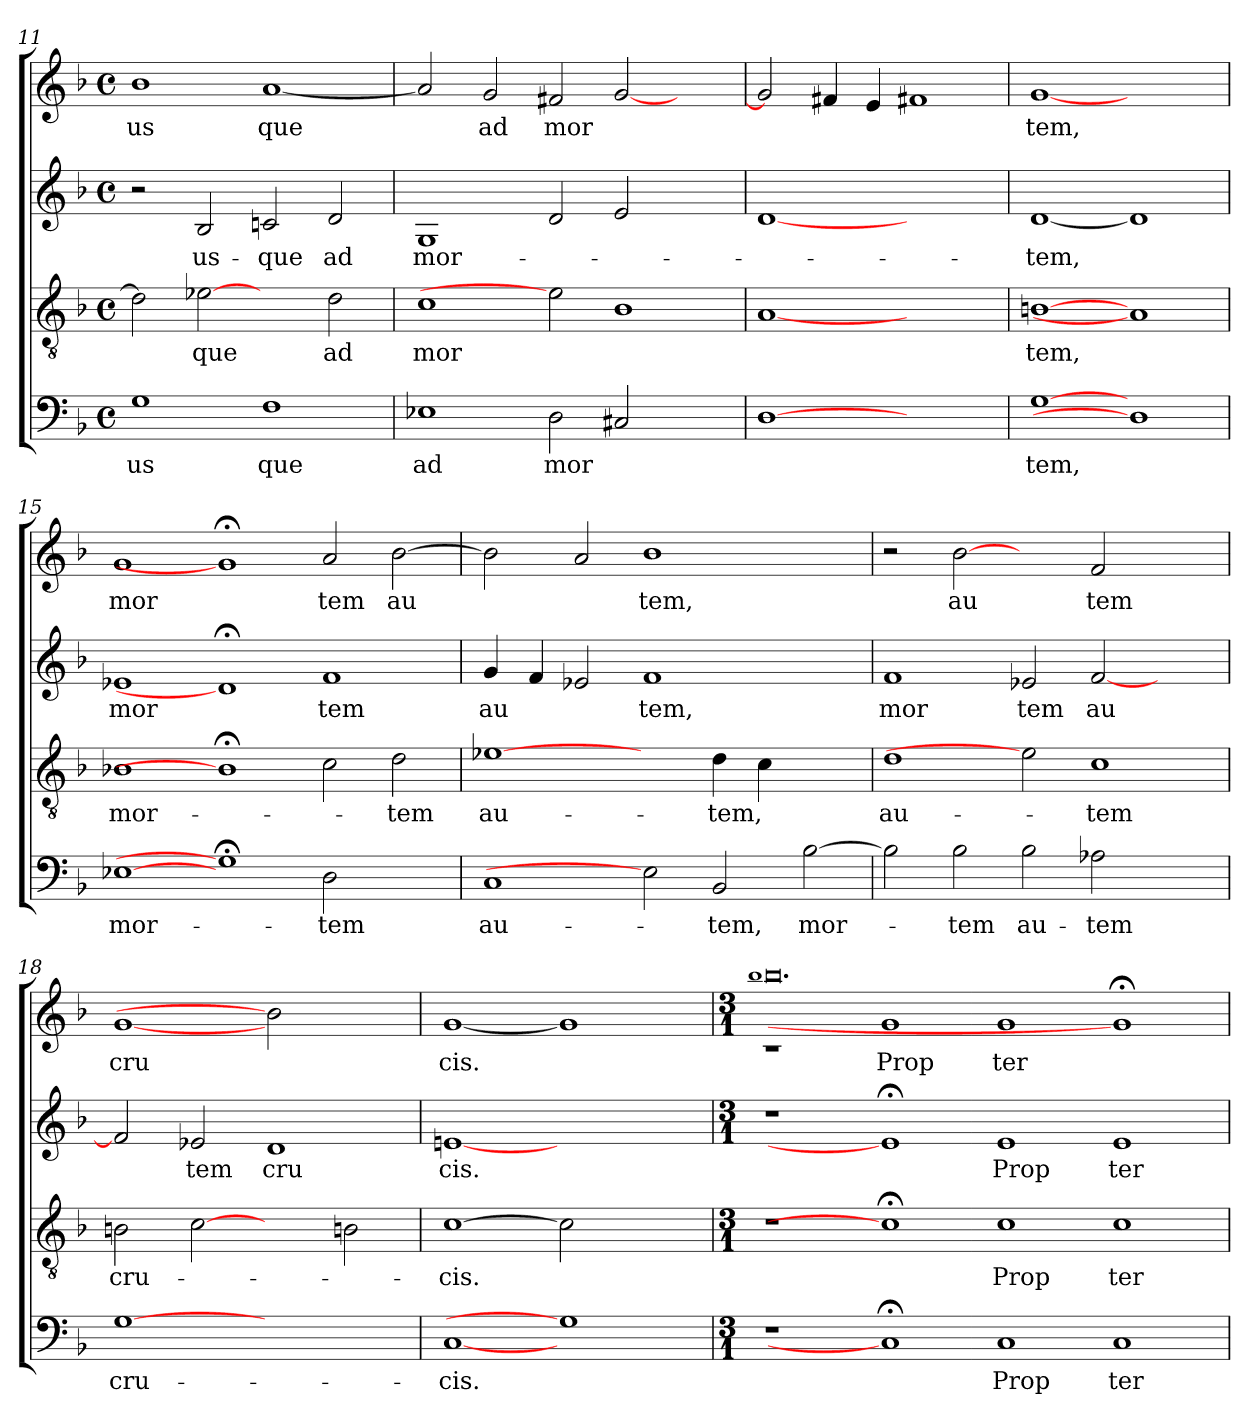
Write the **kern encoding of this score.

**kern	**text	**kern	**text	**kern	**text	**kern	**text
*part4	*part4	*part3	*part3	*part2	*part2	*part1	*part1
*staff4	*staff4	*staff3	*staff3	*staff2	*staff2	*staff1	*staff1
*clefF4	*	*clefGv2	*	*clefG2	*	*clefG2	*
*k[b-]	*	*k[b-]	*	*k[b-]	*	*k[b-]	*
*F:	*	*F:	*	*F:	*	*F:	*
*M4/4	*	*M4/4	*	*M4/4	*	*M4/4	*
*met(c)	*	*met(c)	*	*met(c)	*	*met(c)	*
=11	=11	=11	=11	=11	=11	=11	=11
!	!LO:LY:b	!	!	!	!	!	!LO:LY:b
1G	us	2d\]	.	2r	.	1b-	us
!	!	!	!LO:LY:b	!	!LO:LY:b	!	!
.	.	[2e-X	que	2B-/	us-	.	.
!	!LO:LY:b	!	!	!	!LO:LY:b	!	!LO:LY:b
1F	que	2ryy	.	2cn/	-que	[<1a	que
!	!	!	!LO:LY:b	!	!LO:LY:b	!	!
.	.	2d\	ad	2d/	ad	.	.
=12	=12	=12	=12	=12	=12	=12	=12
!	!LO:LY:b	!	!LO:LY:b	!	!LO:LY:b	!	!
1E-X	ad	1c	mor	1G	mor-	2a/]	.
!	!	!	!	!	!	!	!LO:LY:b
.	.	.	.	.	.	2g/	ad
!	!LO:LY:b	!	!	!	!	!	!LO:LY:b
2D\	mor	2e-]	.	2d/	.	2f#X/	mor
2C#X/	.	1B-	.	2e/	.	[<2g/	.
2ryy	.	.	.	2ryy	.	2ryy	.
!!LO:LB:g=z
=13	=13	=13	=13	=13	=13	=13	=13
[1D	.	[1A	.	[1d	.	2g/]	.
.	.	.	.	.	.	4f#X/	.
.	.	.	.	.	.	4e/	.
1ryy	.	1ryy	.	1ryy	.	1f#X	.
=14	=14	=14	=14	=14	=14	=14	=14
!	!LO:LY:b	!	!LO:LY:b	!	!LO:LY:b	!	!LO:LY:b
[1G	tem,	[1Bn	tem,	[1d	-tem,	[1g	tem,
1D]	.	1A]	.	1d]	.	1ryy	.
=15	=15	=15	=15	=15	=15	=15	=15
!	!LO:LY:b	!	!LO:LY:b	!	!LO:LY:b	!	!LO:LY:b
[1E-X	mor-	1B-X	mor-	1e-X	mor	1g	mor
1G;<]	.	1B;<]	.	1d;]	.	1g;]	.
!	!LO:LY:b	!	!	!	!LO:LY:b	!	!LO:LY:b
2D\	-tem	2c\	.	1f	tem	2a/	tem
!	!	!	!LO:LY:b	!	!	!	!LO:LY:b
2ryy	.	2d\	-tem	.	.	[>2b-\	au
=16	=16	=16	=16	=16	=16	=16	=16
!	!LO:LY:b	!	!LO:LY:b	!	!LO:LY:b	!	!
1C	au-	[1e-X	au-	4g/	au	2b-\]	.
.	.	.	.	4f/	.	.	.
.	.	.	.	2e-X/	.	2a/	.
!	!	!	!	!	!LO:LY:b	!	!LO:LY:b
2E-]	.	2ryy	.	1f	tem,	1b-	tem,
!	!LO:LY:b	!	!LO:LY:b	!	!	!	!
2BB-/	-tem,	4d\	-tem,	.	.	.	.
.	.	4c\	.	.	.	.	.
!	!LO:LY:b	!	!	!	!	!	!
[>2B-\	mor-	2ryy	.	2ryy	.	2ryy	.
=17	=17	=17	=17	=17	=17	=17	=17
!	!	!	!LO:LY:b	!	!LO:LY:b	!	!
2B-\]	.	1d	au-	1f	mor	2r	.
!	!LO:LY:b	!	!	!	!	!	!LO:LY:b
2B-\	-tem	.	.	.	.	[2b-	au
!	!LO:LY:b	!	!	!	!LO:LY:b	!	!
2B-\	au-	2e-]	.	2e-X/	tem	2ryy	.
!	!LO:LY:b	!	!LO:LY:b	!	!LO:LY:b	!	!LO:LY:b
2A-X\	-tem	1c	-tem	[<2f/	au	2f/	tem
2ryy	.	.	.	2ryy	.	2ryy	.
=18	=18	=18	=18	=18	=18	=18	=18
!	!LO:LY:b	!	!LO:LY:b	!	!	!	!LO:LY:b
[1G	cru-	2Bn\	cru-	2f/]	.	[1g	cru
!	!	!	!	!	!LO:LY:b	!	!
.	.	[2c	.	2e-X/	tem	.	.
!	!	!	!	!	!LO:LY:b	!	!
1ryy	.	2ryy	.	1d	cru	2b-]	.
.	.	2Bn\	.	.	.	2ryy	.
=19	=19	=19	=19	=19	=19	=19	=19
!	!LO:LY:b	!	!LO:LY:b	!	!LO:LY:b	!	!LO:LY:b
[1C	-cis.	[1c	-cis.	[1en	cis.	[1g	cis.
1G]	.	2c]	.	1ryy	.	1g]	.
.	.	2ryy	.	.	.	.	.
!!LO:PB:g=z
=20	=20	=20	=20	=20	=20	=20	=20
*M3/1	*	*M3/1	*	*M3/1	*	*M3/1	*
.	.	.	.	.	.	1qbb-	.
*	*	*	*	*	*	*^	*
1r	.	1r	.	1r	.	0.bb-	1rc	.
!	!	!	!	!	!	!	!	!LO:LY:b
1C;]	.	1c;<]	.	1e;]	.	.	1g	Prop
!	!LO:LY:b	!	!LO:LY:b	!	!LO:LY:b	!	!	!LO:LY:b
1C	Prop	1c	Prop	1e	Prop	.	1g	ter
!	!LO:LY:b	!	!LO:LY:b	!	!LO:LY:b	!	!	!
1C	ter	1c	ter	1e	ter	1g;]	1ryy	.
*	*	*	*	*	*	*v	*v	*
=	=	=	=	=	=	=	=
*-	*-	*-	*-	*-	*-	*-	*-
